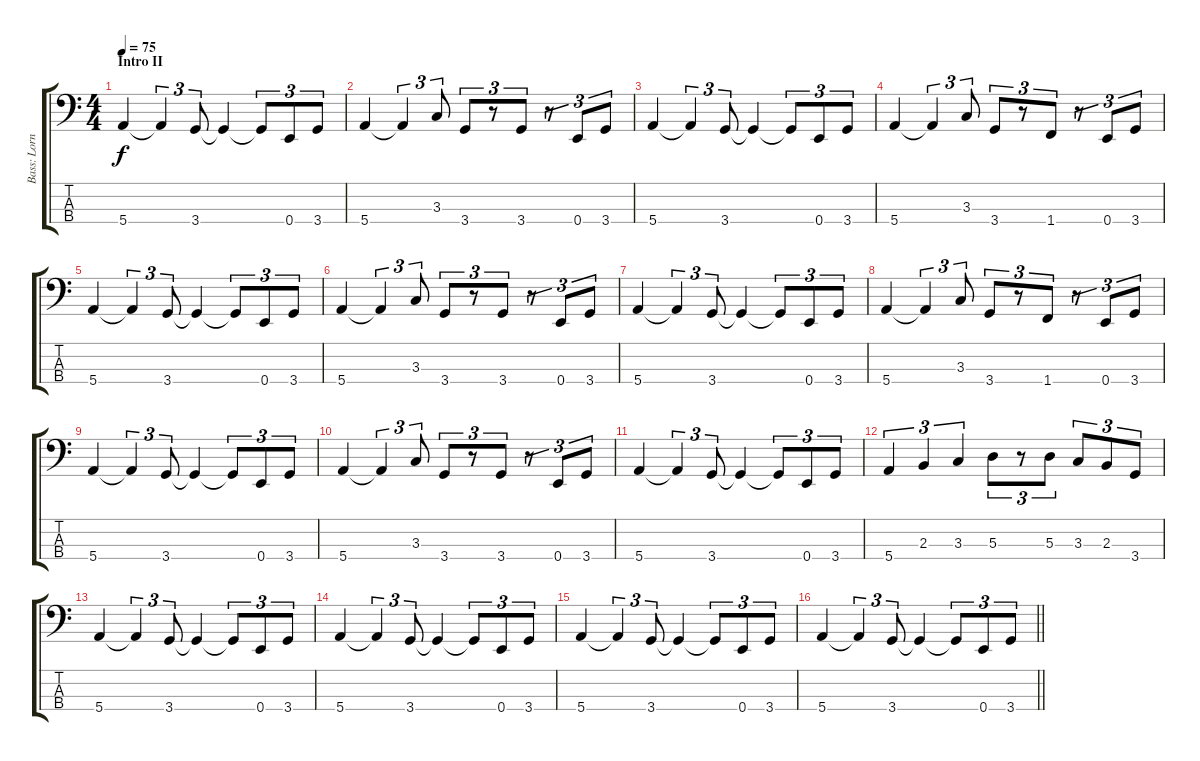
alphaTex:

\track ("Bass: Lorne" "Bass: Lorn") {instrument electricbassfinger}
\staff {score tabs}
\tuning (G2 D2 A1 E1) {hide}
\ts (4 4)
\section ("" "Intro II")
\tempo 75
\clef f4
\ks c
5.4.4{dy f} 5.4{t}.4{tu (3 2)} 3.4.8{tu (3 2)} 3.4{t}.4 3.4{t}.8{tu (3 2)} 0.4.8{tu (3 2)} 3.4.8{tu (3 2)} |
5.4.4 5.4{t}.4{tu (3 2)} 3.3.8{tu (3 2)} 3.4.8{tu (3 2)} r.8{tu (3 2)} 3.4.8{tu (3 2)} r.8{tu (3 2)} 0.4.8{tu (3 2)} 3.4.8{tu (3 2)} |
5.4.4 5.4{t}.4{tu (3 2)} 3.4.8{tu (3 2)} 3.4{t}.4 3.4{t}.8{tu (3 2)} 0.4.8{tu (3 2)} 3.4.8{tu (3 2)} |
5.4.4 5.4{t}.4{tu (3 2)} 3.3.8{tu (3 2)} 3.4.8{tu (3 2)} r.8{tu (3 2)} 1.4.8{tu (3 2)} r.8{tu (3 2)} 0.4.8{tu (3 2)} 3.4.8{tu (3 2)} |
5.4.4 5.4{t}.4{tu (3 2)} 3.4.8{tu (3 2)} 3.4{t}.4 3.4{t}.8{tu (3 2)} 0.4.8{tu (3 2)} 3.4.8{tu (3 2)} |
5.4.4 5.4{t}.4{tu (3 2)} 3.3.8{tu (3 2)} 3.4.8{tu (3 2)} r.8{tu (3 2)} 3.4.8{tu (3 2)} r.8{tu (3 2)} 0.4.8{tu (3 2)} 3.4.8{tu (3 2)} |
5.4.4 5.4{t}.4{tu (3 2)} 3.4.8{tu (3 2)} 3.4{t}.4 3.4{t}.8{tu (3 2)} 0.4.8{tu (3 2)} 3.4.8{tu (3 2)} |
5.4.4 5.4{t}.4{tu (3 2)} 3.3.8{tu (3 2)} 3.4.8{tu (3 2)} r.8{tu (3 2)} 1.4.8{tu (3 2)} r.8{tu (3 2)} 0.4.8{tu (3 2)} 3.4.8{tu (3 2)} |
5.4.4 5.4{t}.4{tu (3 2)} 3.4.8{tu (3 2)} 3.4{t}.4 3.4{t}.8{tu (3 2)} 0.4.8{tu (3 2)} 3.4.8{tu (3 2)} |
5.4.4 5.4{t}.4{tu (3 2)} 3.3.8{tu (3 2)} 3.4.8{tu (3 2)} r.8{tu (3 2)} 3.4.8{tu (3 2)} r.8{tu (3 2)} 0.4.8{tu (3 2)} 3.4.8{tu (3 2)} |
5.4.4 5.4{t}.4{tu (3 2)} 3.4.8{tu (3 2)} 3.4{t}.4 3.4{t}.8{tu (3 2)} 0.4.8{tu (3 2)} 3.4.8{tu (3 2)} |
5.4.4{tu (3 2)} 2.3.4{tu (3 2)} 3.3.4{tu (3 2)} 5.3.8{tu (3 2)} r.8{tu (3 2)} 5.3.8{tu (3 2)} 3.3.8{tu (3 2)} 2.3.8{tu (3 2)} 3.4.8{tu (3 2)} |
5.4.4 5.4{t}.4{tu (3 2)} 3.4.8{tu (3 2)} 3.4{t}.4 3.4{t}.8{tu (3 2)} 0.4.8{tu (3 2)} 3.4.8{tu (3 2)} |
5.4.4 5.4{t}.4{tu (3 2)} 3.4.8{tu (3 2)} 3.4{t}.4 3.4{t}.8{tu (3 2)} 0.4.8{tu (3 2)} 3.4.8{tu (3 2)} |
5.4.4 5.4{t}.4{tu (3 2)} 3.4.8{tu (3 2)} 3.4{t}.4 3.4{t}.8{tu (3 2)} 0.4.8{tu (3 2)} 3.4.8{tu (3 2)} |
\barLineRight lightlight
5.4.4 5.4{t}.4{tu (3 2)} 3.4.8{tu (3 2)} 3.4{t}.4 3.4{t}.8{tu (3 2)} 0.4.8{tu (3 2)} 3.4.8{tu (3 2)}
